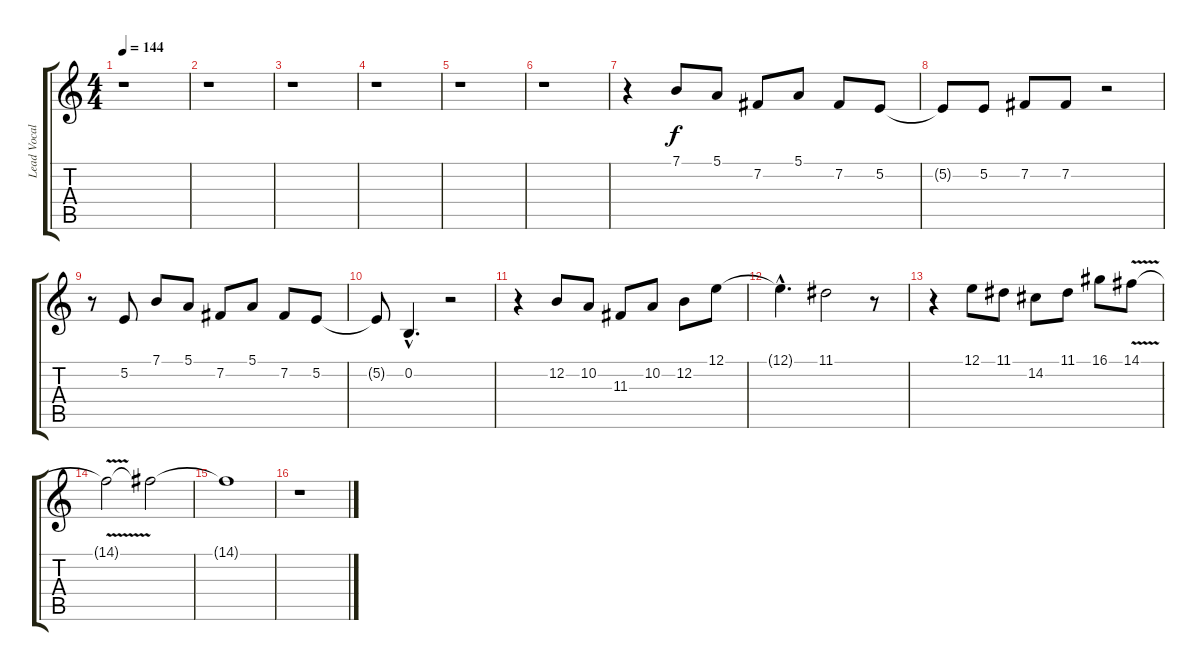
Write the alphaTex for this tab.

\track ("Lead Vocals" "Lead Vocal") {instrument lead6voice}
\staff {score tabs}
\tuning (E4 B3 G3 D3 A2 E2) {hide}
\ts (4 4)
\tempo 144
\clef g2
\ks c
r.1{dy f} |
r.1 |
r.1 |
r.1 |
r.1 |
r.1 |
\section ("" "")
r.4{volume 16 balance 8 instrument lead6voice} 7.1.8 5.1.8 7.2.8 5.1.8 7.2.8 5.2.8 |
5.2{t}.8 5.2.8 7.2.8 7.2.8 r.2 |
r.8 5.2.8 7.1.8 5.1.8 7.2.8 5.1.8 7.2.8 5.2.8 |
5.2{t}.8 0.2{hac}.4{d} r.2 |
r.4 12.2.8 10.2.8 11.3.8 10.2.8 12.2.8 12.1.8 |
12.1{hac t}.4{d} 11.1.2 r.8 |
r.4 12.1.8 11.1.8 14.2.8 11.1.8 16.1.8 14.1{v}.8 |
14.1{t}.2 14.1{t}.2{volume 0} |
\section ("" "")
14.1{t}.1 |
r.1
